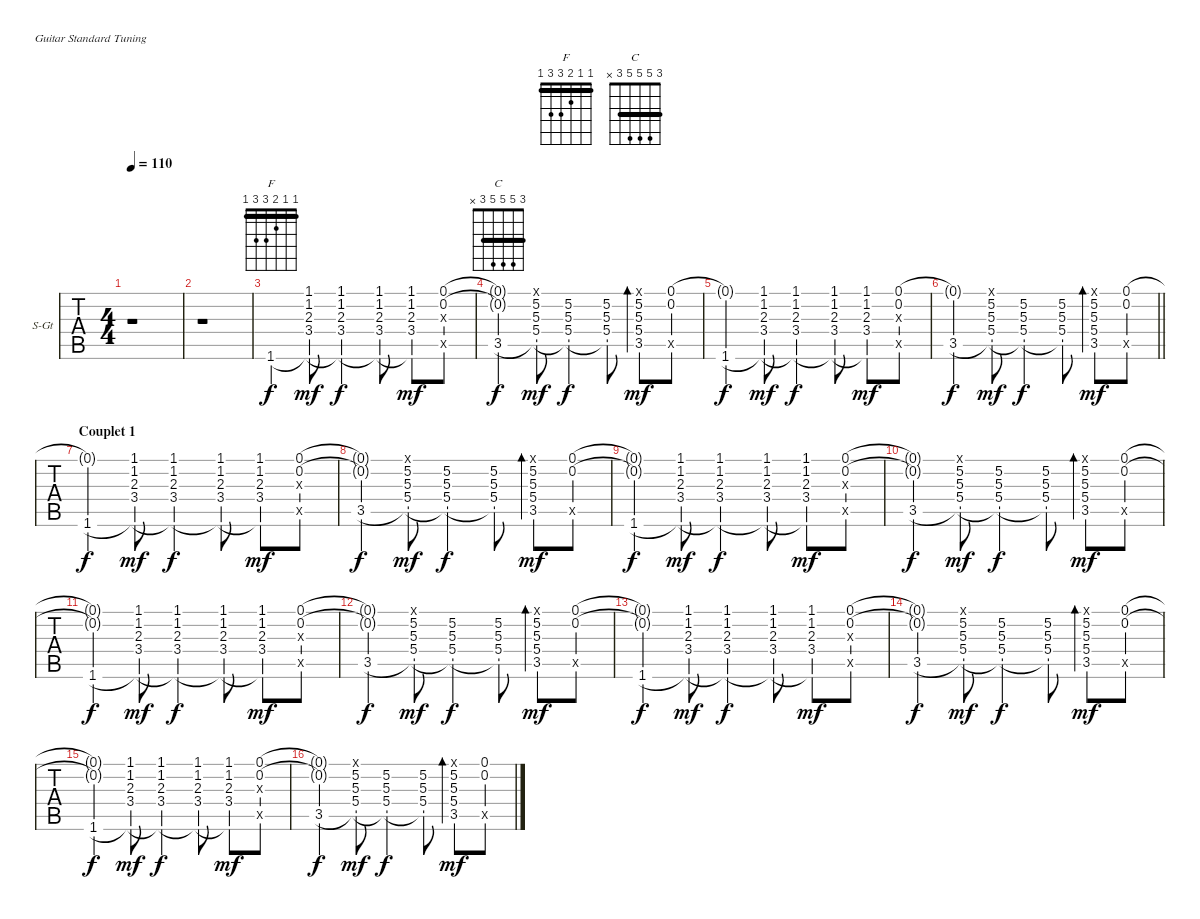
\bracketExtendMode groupsimilarinstruments
\firstSystemTrackNameOrientation horizontal
\otherSystemsTrackNameOrientation horizontal
\chordDiagramsInScore
\track ("Guitare" "S-Gt") {instrument acousticguitarsteel}
\staff {tabs}
\tuning (E4 B3 G3 D3 A2 E2)
\chord ("F" 1 1 2 3 3 1) {showfingering false barre (1 1)}
\chord ("C" 3 5 5 5 3 x) {showfingering false barre 3}
\ts (4 4)
\beaming (8 2 2 2 2)
\tempo 110
\clef g2
\ks c
r.1{dy f instrument acousticguitarsteel} |
r.1 |
1.6.4{ch "F"} (1.1 1.2 2.3 3.4 1.6{t}).8{dy mf} (1.1 1.2 2.3 3.4 1.6{t}).4{dy f} (1.1 1.2 2.3 3.4 1.6{t}).8 (1.1 1.2 2.3 3.4 1.6{t}).8{dy mf} (0.1 0.2 0.3{x} 0.5{x}).8 |
(0.1{t} 0.2{t} 3.5).4{ch "C" dy f} (1.1{x} 5.2 5.3 5.4 3.5{t}).8{dy mf} (5.2 5.3 5.4 3.5{t}).4{dy f} (5.2 5.3 5.4 3.5{t}).8 (1.1{x} 5.2 5.3 5.4 3.5).8{bd 60 dy mf} (0.1 0.2 0.5{x}).8 |
(0.1{t} 1.6).4{dy f} (1.1 1.2 2.3 3.4 1.6{t}).8{dy mf} (1.1 1.2 2.3 3.4 1.6{t}).4{dy f} (1.1 1.2 2.3 3.4 1.6{t}).8 (1.1 1.2 2.3 3.4 1.6{t}).8{dy mf} (0.1 0.2 0.3{x} 0.5{x}).8 |
\barLineRight lightlight
(0.1{t} 3.5).4{dy f} (1.1{x} 5.2 5.3 5.4 3.5{t}).8{dy mf} (5.2 5.3 5.4 3.5{t}).4{dy f} (5.2 5.3 5.4 3.5{t}).8 (1.1{x} 5.2 5.3 5.4 3.5).8{bd 60 dy mf} (0.1 0.2 0.5{x}).8 |
\section ("" "Couplet 1")
(0.1{t} 1.6).4{dy f} (1.1 1.2 2.3 3.4 1.6{t}).8{dy mf} (1.1 1.2 2.3 3.4 1.6{t}).4{dy f} (1.1 1.2 2.3 3.4 1.6{t}).8 (1.1 1.2 2.3 3.4 1.6{t}).8{dy mf} (0.1 0.2 0.3{x} 0.5{x}).8 |
(0.1{t} 0.2{t} 3.5).4{dy f} (1.1{x} 5.2 5.3 5.4 3.5{t}).8{dy mf} (5.2 5.3 5.4 3.5{t}).4{dy f} (5.2 5.3 5.4 3.5{t}).8 (1.1{x} 5.2 5.3 5.4 3.5).8{bd 60 dy mf} (0.1 0.2 0.5{x}).8 |
(0.1{t} 0.2{t} 1.6).4{dy f} (1.1 1.2 2.3 3.4 1.6{t}).8{dy mf} (1.1 1.2 2.3 3.4 1.6{t}).4{dy f} (1.1 1.2 2.3 3.4 1.6{t}).8 (1.1 1.2 2.3 3.4 1.6{t}).8{dy mf} (0.1 0.2 0.3{x} 0.5{x}).8 |
(0.1{t} 0.2{t} 3.5).4{dy f} (1.1{x} 5.2 5.3 5.4 3.5{t}).8{dy mf} (5.2 5.3 5.4 3.5{t}).4{dy f} (5.2 5.3 5.4 3.5{t}).8 (1.1{x} 5.2 5.3 5.4 3.5).8{bd 60 dy mf} (0.1 0.2 0.5{x}).8 |
(0.1{t} 0.2{t} 1.6).4{dy f} (1.1 1.2 2.3 3.4 1.6{t}).8{dy mf} (1.1 1.2 2.3 3.4 1.6{t}).4{dy f} (1.1 1.2 2.3 3.4 1.6{t}).8 (1.1 1.2 2.3 3.4 1.6{t}).8{dy mf} (0.1 0.2 0.3{x} 0.5{x}).8 |
(0.1{t} 0.2{t} 3.5).4{dy f} (1.1{x} 5.2 5.3 5.4 3.5{t}).8{dy mf} (5.2 5.3 5.4 3.5{t}).4{dy f} (5.2 5.3 5.4 3.5{t}).8 (1.1{x} 5.2 5.3 5.4 3.5).8{bd 60 dy mf} (0.1 0.2 0.5{x}).8 |
(0.1{t} 0.2{t} 1.6).4{dy f} (1.1 1.2 2.3 3.4 1.6{t}).8{dy mf} (1.1 1.2 2.3 3.4 1.6{t}).4{dy f} (1.1 1.2 2.3 3.4 1.6{t}).8 (1.1 1.2 2.3 3.4 1.6{t}).8{dy mf} (0.1 0.2 0.3{x} 0.5{x}).8 |
(0.1{t} 0.2{t} 3.5).4{dy f} (1.1{x} 5.2 5.3 5.4 3.5{t}).8{dy mf} (5.2 5.3 5.4 3.5{t}).4{dy f} (5.2 5.3 5.4 3.5{t}).8 (1.1{x} 5.2 5.3 5.4 3.5).8{bd 60 dy mf} (0.1 0.2 0.5{x}).8 |
(0.1{t} 0.2{t} 1.6).4{dy f} (1.1 1.2 2.3 3.4 1.6{t}).8{dy mf} (1.1 1.2 2.3 3.4 1.6{t}).4{dy f} (1.1 1.2 2.3 3.4 1.6{t}).8 (1.1 1.2 2.3 3.4 1.6{t}).8{dy mf} (0.1 0.2 0.3{x} 0.5{x}).8 |
(0.1{t} 0.2{t} 3.5).4{dy f} (1.1{x} 5.2 5.3 5.4 3.5{t}).8{dy mf} (5.2 5.3 5.4 3.5{t}).4{dy f} (5.2 5.3 5.4 3.5{t}).8 (1.1{x} 5.2 5.3 5.4 3.5).8{bd 60 dy mf} (0.1 0.2 0.5{x}).8
